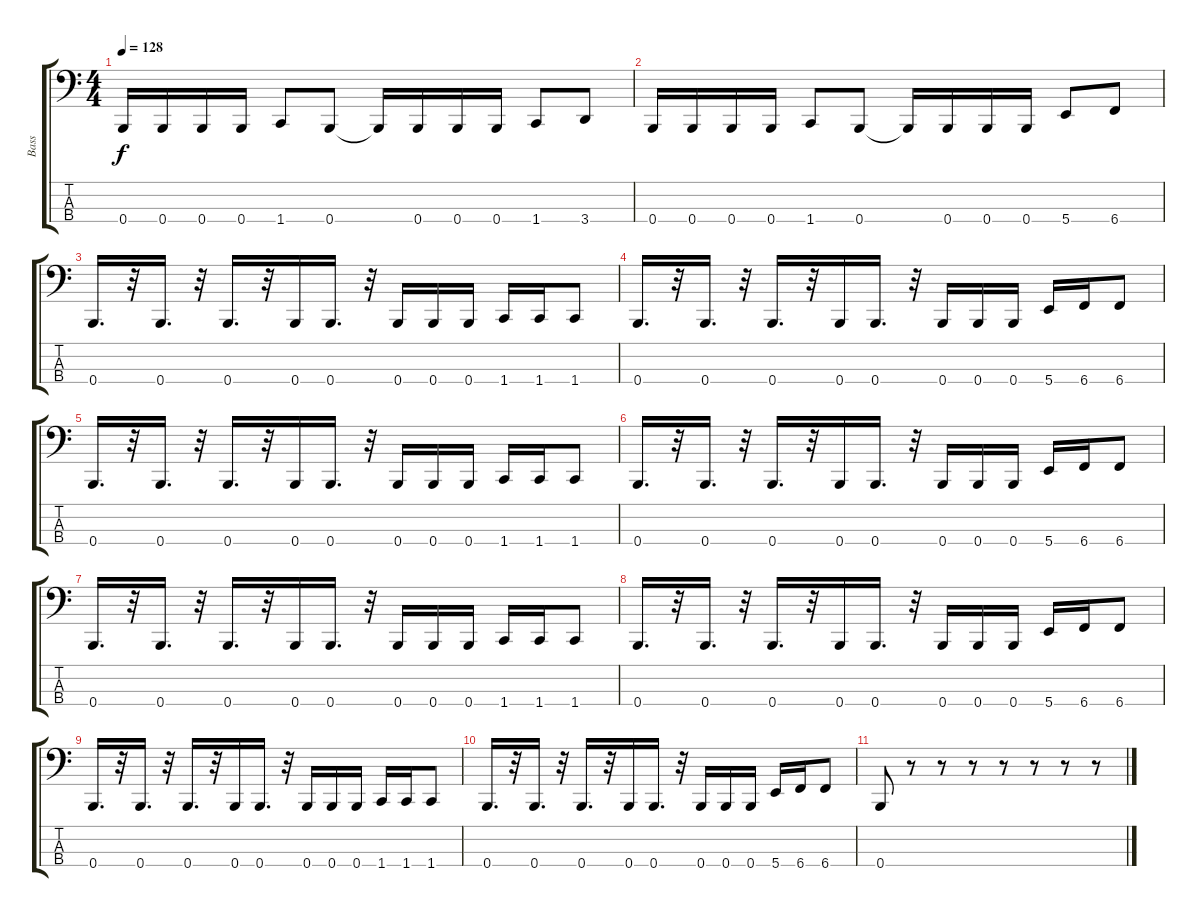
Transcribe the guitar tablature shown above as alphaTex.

\track ("Bass" "Bass") {instrument electricbasspick}
\staff {score tabs}
\tuning (E2 B1 Gb1 B0) {hide}
\ts (4 4)
\tempo 128
\clef f4
\ks c
0.4.16{dy f} 0.4.16 0.4.16 0.4.16 1.4.8 0.4.8 0.4{t}.16 0.4.16 0.4.16 0.4.16 1.4.8 3.4.8 |
0.4.16 0.4.16 0.4.16 0.4.16 1.4.8 0.4.8 0.4{t}.16 0.4.16 0.4.16 0.4.16 5.4.8 6.4.8 |
0.4.16{d} r.32 0.4.16{d} r.32 0.4.16{d} r.32 0.4.16 0.4.16{d} r.32 0.4.16 0.4.16 0.4.16 1.4.16 1.4.16 1.4.8 |
0.4.16{d} r.32 0.4.16{d} r.32 0.4.16{d} r.32 0.4.16 0.4.16{d} r.32 0.4.16 0.4.16 0.4.16 5.4.16 6.4.16 6.4.8 |
0.4.16{d} r.32 0.4.16{d} r.32 0.4.16{d} r.32 0.4.16 0.4.16{d} r.32 0.4.16 0.4.16 0.4.16 1.4.16 1.4.16 1.4.8 |
0.4.16{d} r.32 0.4.16{d} r.32 0.4.16{d} r.32 0.4.16 0.4.16{d} r.32 0.4.16 0.4.16 0.4.16 5.4.16 6.4.16 6.4.8 |
0.4.16{d} r.32 0.4.16{d} r.32 0.4.16{d} r.32 0.4.16 0.4.16{d} r.32 0.4.16 0.4.16 0.4.16 1.4.16 1.4.16 1.4.8 |
0.4.16{d} r.32 0.4.16{d} r.32 0.4.16{d} r.32 0.4.16 0.4.16{d} r.32 0.4.16 0.4.16 0.4.16 5.4.16 6.4.16 6.4.8 |
0.4.16{d} r.32 0.4.16{d} r.32 0.4.16{d} r.32 0.4.16 0.4.16{d} r.32 0.4.16 0.4.16 0.4.16 1.4.16 1.4.16 1.4.8 |
0.4.16{d} r.32 0.4.16{d} r.32 0.4.16{d} r.32 0.4.16 0.4.16{d} r.32 0.4.16 0.4.16 0.4.16 5.4.16 6.4.16 6.4.8 |
0.4.8 r.8 r.8 r.8 r.8 r.8 r.8 r.8
